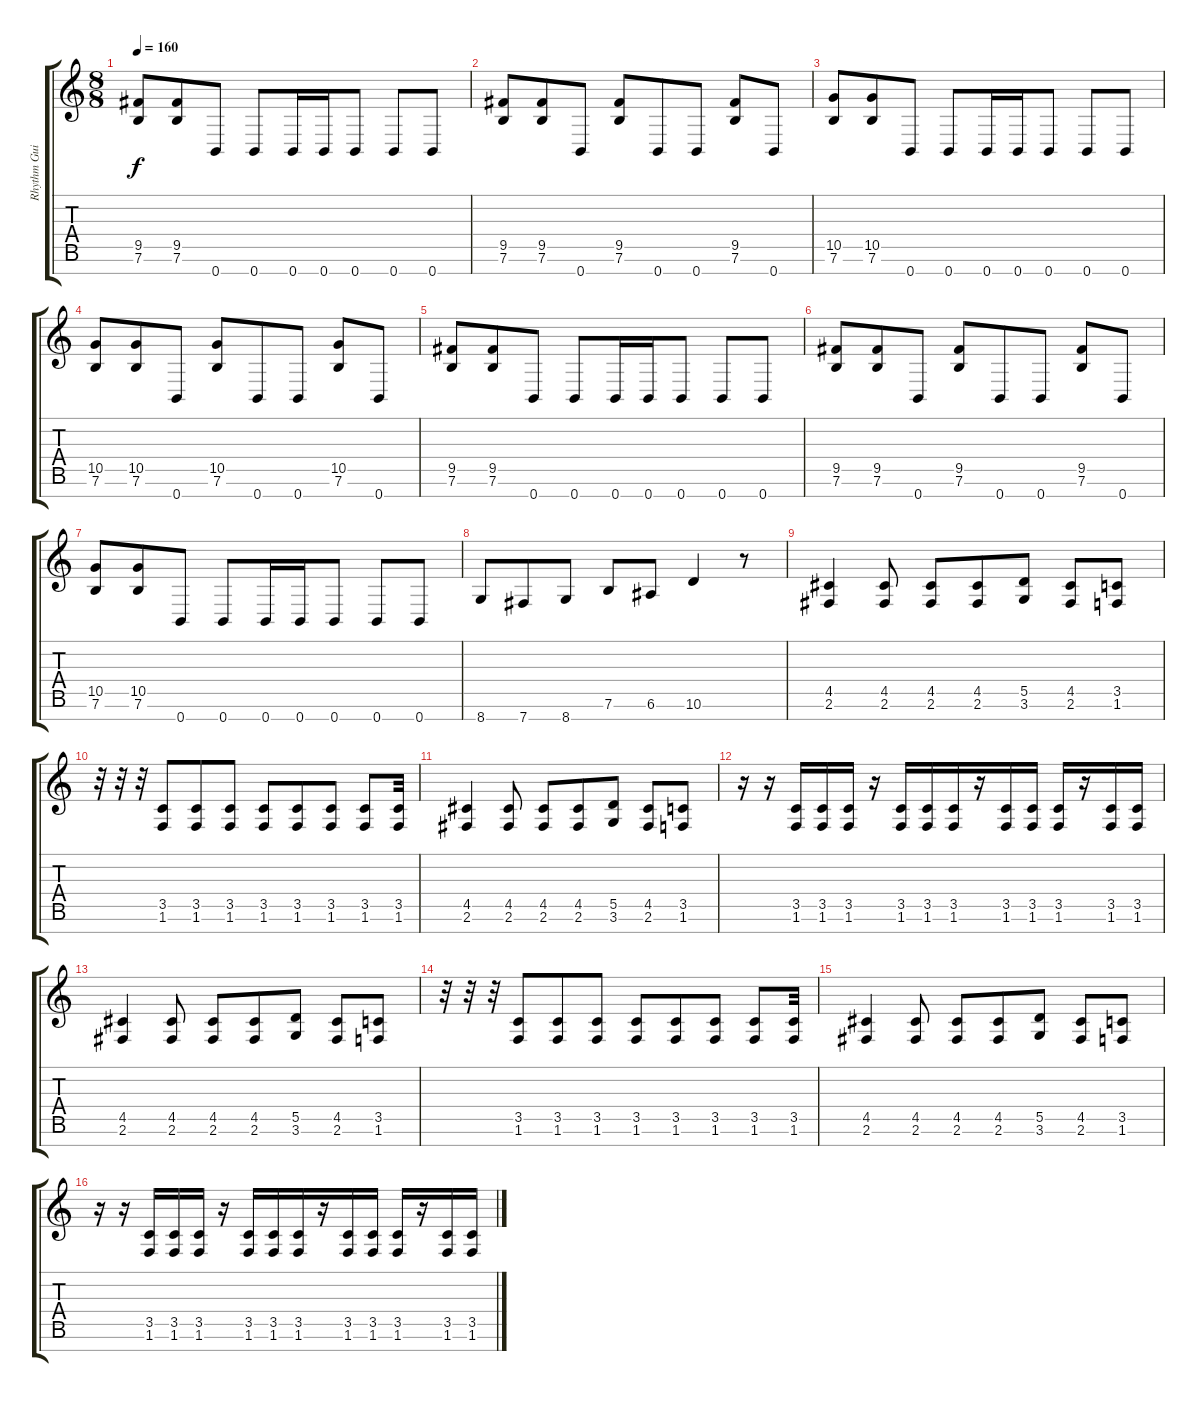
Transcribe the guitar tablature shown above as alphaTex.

\track ("Rhythm Guitar" "Rhythm Gui") {instrument overdrivenguitar}
\staff {score tabs}
\tuning (E4 B3 G3 D3 A2 E2 B1) {hide}
\ts (8 8)
\tempo 160
\clef g2
\ks c
(9.5 7.6).8{dy f} (9.5 7.6).8 0.7.8 0.7.8 0.7.16 0.7.16 0.7.8 0.7.8 0.7.8 |
(9.5 7.6).8 (9.5 7.6).8 0.7.8 (9.5 7.6).8 0.7.8 0.7.8 (9.5 7.6).8 0.7.8 |
(10.5 7.6).8 (10.5 7.6).8 0.7.8 0.7.8 0.7.16 0.7.16 0.7.8 0.7.8 0.7.8 |
(10.5 7.6).8 (10.5 7.6).8 0.7.8 (10.5 7.6).8 0.7.8 0.7.8 (10.5 7.6).8 0.7.8 |
(9.5 7.6).8 (9.5 7.6).8 0.7.8 0.7.8 0.7.16 0.7.16 0.7.8 0.7.8 0.7.8 |
(9.5 7.6).8 (9.5 7.6).8 0.7.8 (9.5 7.6).8 0.7.8 0.7.8 (9.5 7.6).8 0.7.8 |
(10.5 7.6).8 (10.5 7.6).8 0.7.8 0.7.8 0.7.16 0.7.16 0.7.8 0.7.8 0.7.8 |
8.7.8 7.7.8 8.7.8 7.6.8 6.6.8 10.6.4 r.8 |
(4.5 2.6).4 (4.5 2.6).8 (4.5 2.6).8 (4.5 2.6).8 (5.5 3.6).8 (4.5 2.6).8 (3.5 1.6).8 |
r.32 r.32 r.32 (3.5 1.6).8 (3.5 1.6).8 (3.5 1.6).8 (3.5 1.6).8 (3.5 1.6).8 (3.5 1.6).8 (3.5 1.6).8 (3.5 1.6).32 |
(4.5 2.6).4 (4.5 2.6).8 (4.5 2.6).8 (4.5 2.6).8 (5.5 3.6).8 (4.5 2.6).8 (3.5 1.6).8 |
r.16 r.16 (3.5 1.6).16 (3.5 1.6).16 (3.5 1.6).16 r.16 (3.5 1.6).16 (3.5 1.6).16 (3.5 1.6).16 r.16 (3.5 1.6).16 (3.5 1.6).16 (3.5 1.6).16 r.16 (3.5 1.6).16 (3.5 1.6).16 |
(4.5 2.6).4 (4.5 2.6).8 (4.5 2.6).8 (4.5 2.6).8 (5.5 3.6).8 (4.5 2.6).8 (3.5 1.6).8 |
r.32 r.32 r.32 (3.5 1.6).8 (3.5 1.6).8 (3.5 1.6).8 (3.5 1.6).8 (3.5 1.6).8 (3.5 1.6).8 (3.5 1.6).8 (3.5 1.6).32 |
(4.5 2.6).4 (4.5 2.6).8 (4.5 2.6).8 (4.5 2.6).8 (5.5 3.6).8 (4.5 2.6).8 (3.5 1.6).8 |
r.16 r.16 (3.5 1.6).16 (3.5 1.6).16 (3.5 1.6).16 r.16 (3.5 1.6).16 (3.5 1.6).16 (3.5 1.6).16 r.16 (3.5 1.6).16 (3.5 1.6).16 (3.5 1.6).16 r.16 (3.5 1.6).16 (3.5 1.6).16
